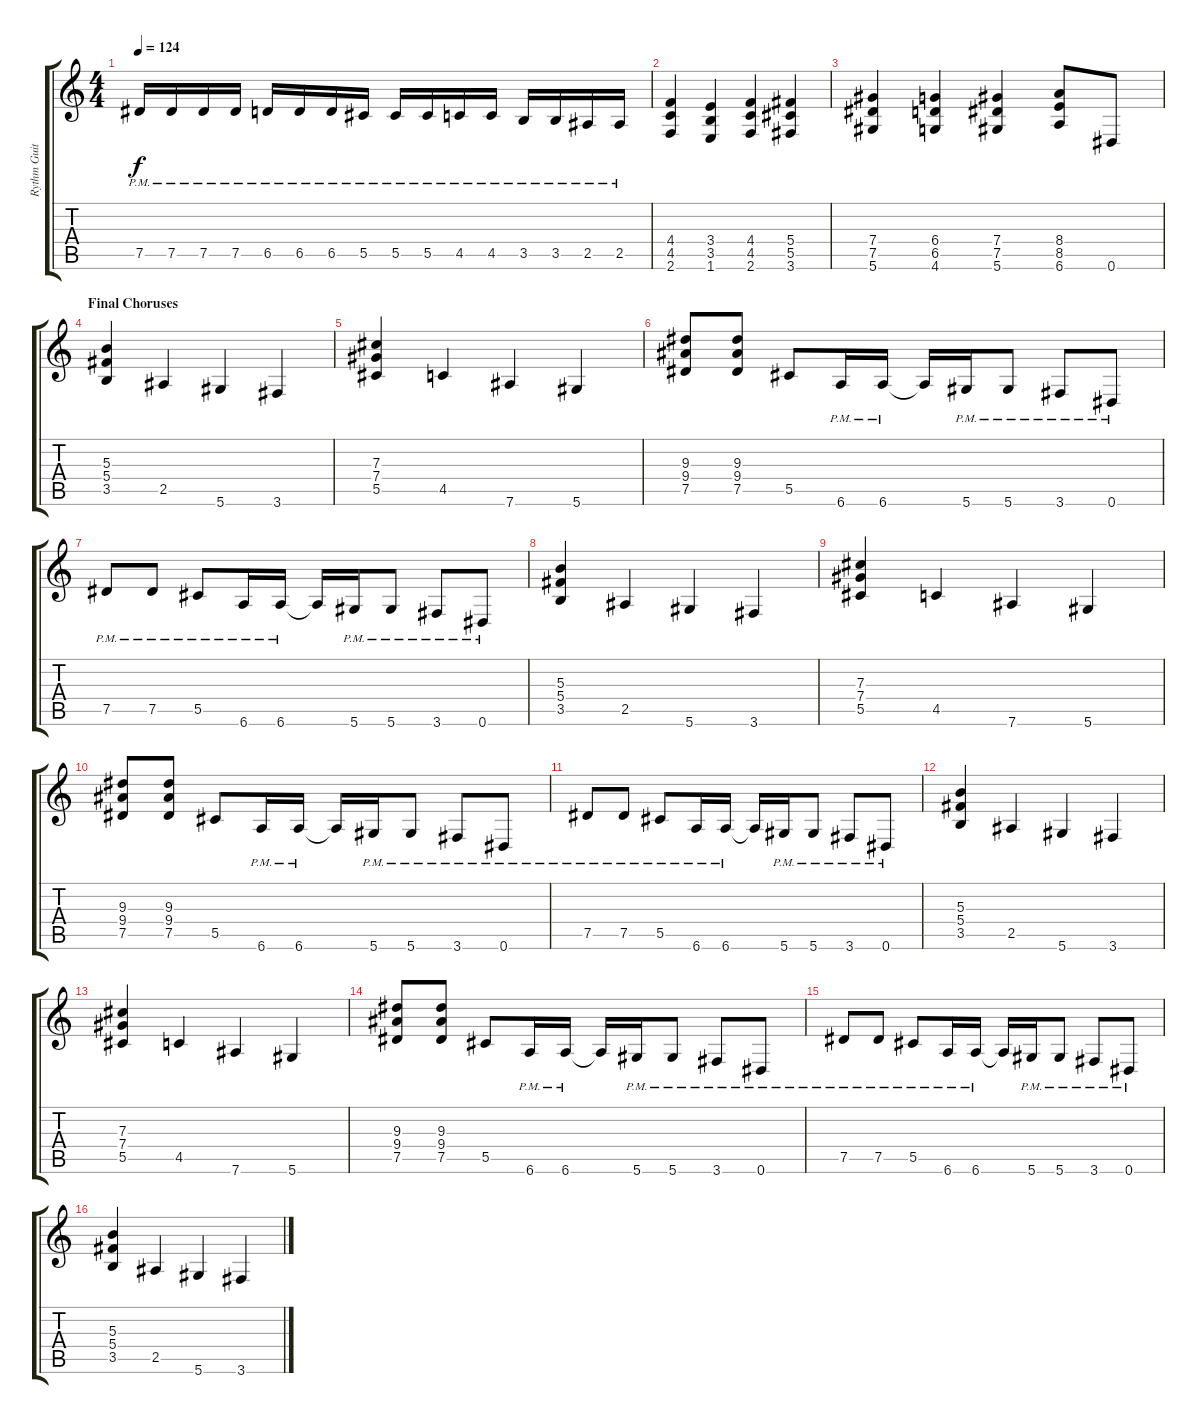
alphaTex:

\track ("Rythm Guitar 1" "Rythm Guit") {instrument overdrivenguitar}
\staff {score tabs}
\tuning (Eb4 Bb3 Gb3 Db3 Ab2 Eb2) {hide}
\ts (4 4)
\tempo 124
\clef g2
\ks c
7.5{pm}.16{dy f} 7.5{pm}.16 7.5{pm}.16 7.5{pm}.16 6.5{pm}.16 6.5{pm}.16 6.5{pm}.16 5.5{pm}.16 5.5{pm}.16 5.5{pm}.16 4.5{pm}.16 4.5{pm}.16 3.5{pm}.16 3.5{pm}.16 2.5{pm}.16 2.5{pm}.16 |
(4.4 4.5 2.6).4 (3.4 3.5 1.6).4 (4.4 4.5 2.6).4 (5.4 5.5 3.6).4 |
(7.4 7.5 5.6).4 (6.4 6.5 4.6).4 (7.4 7.5 5.6).4 (8.4 8.5 6.6).8 0.6.8 |
\section ("" "Final Choruses")
(5.3 5.4 3.5).4 2.5.4 5.6.4 3.6.4 |
(7.3 7.4 5.5).4 4.5.4 7.6.4 5.6.4 |
(9.3 9.4 7.5).8 (9.3 9.4 7.5).8 5.5.8 6.6{pm}.16 6.6{pm}.16 6.6{t}.16 5.6{pm}.16 5.6{pm}.8 3.6{pm}.8 0.6{pm}.8 |
7.5{pm}.8 7.5{pm}.8 5.5{pm}.8 6.6{pm}.16 6.6{pm}.16 6.6{t}.16 5.6{pm}.16 5.6{pm}.8 3.6{pm}.8 0.6{pm}.8 |
(5.3 5.4 3.5).4 2.5.4 5.6.4 3.6.4 |
(7.3 7.4 5.5).4 4.5.4 7.6.4 5.6.4 |
(9.3 9.4 7.5).8 (9.3 9.4 7.5).8 5.5.8 6.6{pm}.16 6.6{pm}.16 6.6{t}.16 5.6{pm}.16 5.6{pm}.8 3.6{pm}.8 0.6{pm}.8 |
7.5{pm}.8 7.5{pm}.8 5.5{pm}.8 6.6{pm}.16 6.6{pm}.16 6.6{t}.16 5.6{pm}.16 5.6{pm}.8 3.6{pm}.8 0.6{pm}.8 |
(5.3 5.4 3.5).4 2.5.4 5.6.4 3.6.4 |
(7.3 7.4 5.5).4 4.5.4 7.6.4 5.6.4 |
(9.3 9.4 7.5).8 (9.3 9.4 7.5).8 5.5.8 6.6{pm}.16 6.6{pm}.16 6.6{t}.16 5.6{pm}.16 5.6{pm}.8 3.6{pm}.8 0.6{pm}.8 |
7.5{pm}.8 7.5{pm}.8 5.5{pm}.8 6.6{pm}.16 6.6{pm}.16 6.6{t}.16 5.6{pm}.16 5.6{pm}.8 3.6{pm}.8 0.6{pm}.8 |
(5.3 5.4 3.5).4 2.5.4 5.6.4 3.6.4
